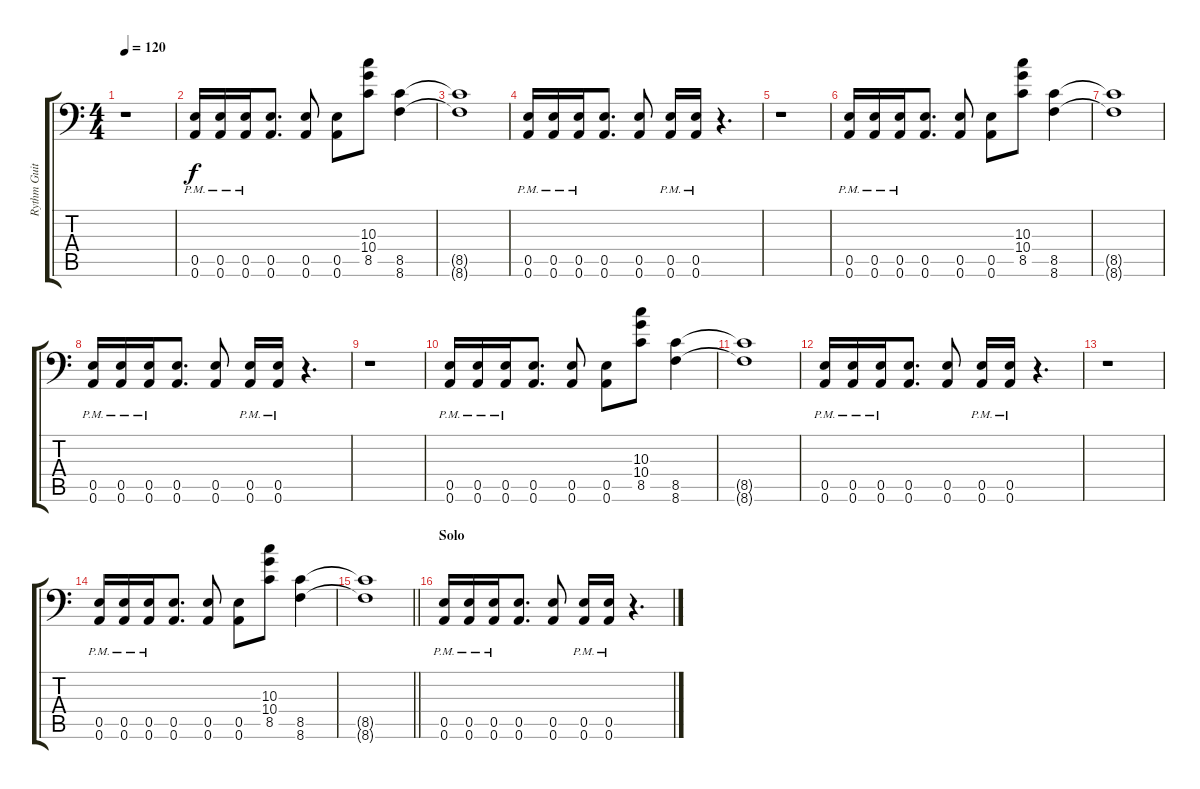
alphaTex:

\track ("Rythm Guitar" "Rythm Guit") {instrument distortionguitar}
\staff {score tabs}
\tuning (B3 Gb3 D3 A2 E2 A1) {hide}
\ts (4 4)
\tempo 120
\clef f4
\ks c
r.1{dy f} |
(0.5{pm} 0.6{pm}).16 (0.5{pm} 0.6{pm}).16 (0.5{pm} 0.6{pm}).16 (0.5 0.6).8{d} (0.5 0.6).8 (0.5 0.6).8 (10.3 10.4 8.5).8 (8.5 8.6).4 |
(8.5{t} 8.6{t}).1 |
(0.5{pm} 0.6{pm}).16 (0.5{pm} 0.6{pm}).16 (0.5{pm} 0.6{pm}).16 (0.5 0.6).8{d} (0.5 0.6).8 (0.5{pm} 0.6{pm}).16 (0.5{pm} 0.6{pm}).16 r.4{d} |
r.1 |
(0.5{pm} 0.6{pm}).16 (0.5{pm} 0.6{pm}).16 (0.5{pm} 0.6{pm}).16 (0.5 0.6).8{d} (0.5 0.6).8 (0.5 0.6).8 (10.3 10.4 8.5).8 (8.5 8.6).4 |
(8.5{t} 8.6{t}).1 |
(0.5{pm} 0.6{pm}).16 (0.5{pm} 0.6{pm}).16 (0.5{pm} 0.6{pm}).16 (0.5 0.6).8{d} (0.5 0.6).8 (0.5{pm} 0.6{pm}).16 (0.5{pm} 0.6{pm}).16 r.4{d} |
r.1 |
(0.5{pm} 0.6{pm}).16 (0.5{pm} 0.6{pm}).16 (0.5{pm} 0.6{pm}).16 (0.5 0.6).8{d} (0.5 0.6).8 (0.5 0.6).8 (10.3 10.4 8.5).8 (8.5 8.6).4 |
(8.5{t} 8.6{t}).1 |
(0.5{pm} 0.6{pm}).16 (0.5{pm} 0.6{pm}).16 (0.5{pm} 0.6{pm}).16 (0.5 0.6).8{d} (0.5 0.6).8 (0.5{pm} 0.6{pm}).16 (0.5{pm} 0.6{pm}).16 r.4{d} |
r.1 |
(0.5{pm} 0.6{pm}).16 (0.5{pm} 0.6{pm}).16 (0.5{pm} 0.6{pm}).16 (0.5 0.6).8{d} (0.5 0.6).8 (0.5 0.6).8 (10.3 10.4 8.5).8 (8.5 8.6).4 |
\barLineRight lightlight
(8.5{t} 8.6{t}).1 |
\section ("" "Solo")
(0.5{pm} 0.6{pm}).16 (0.5{pm} 0.6{pm}).16 (0.5{pm} 0.6{pm}).16 (0.5 0.6).8{d} (0.5 0.6).8 (0.5{pm} 0.6{pm}).16 (0.5{pm} 0.6{pm}).16 r.4{d}
